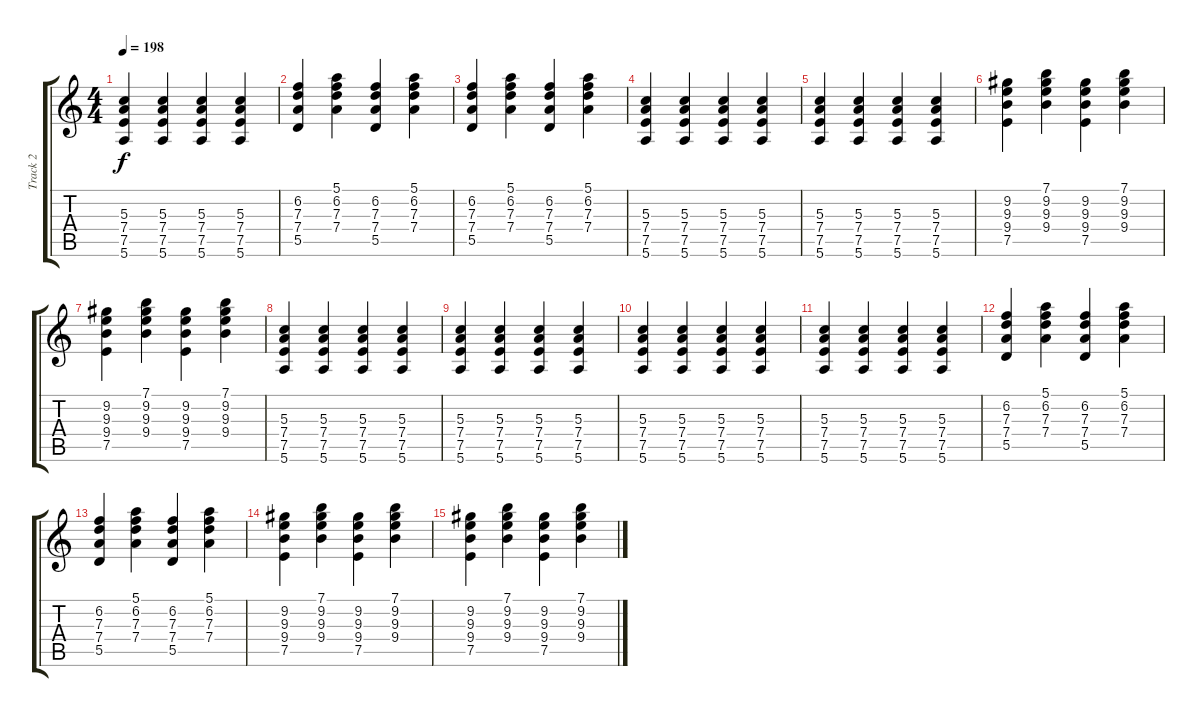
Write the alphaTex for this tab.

\track ("Track 2" "Track 2") {mute instrument acousticguitarsteel}
\staff {score tabs}
\tuning (E4 B3 G3 D3 A2 E2) {hide}
\ts (4 4)
\tempo 198
\clef g2
\ks c
(5.3 7.4 7.5 5.6).4{dy f} (5.3 7.4 7.5 5.6).4 (5.3 7.4 7.5 5.6).4 (5.3 7.4 7.5 5.6).4 |
(6.2 7.3 7.4 5.5).4 (5.1 6.2 7.3 7.4).4 (6.2 7.3 7.4 5.5).4 (5.1 6.2 7.3 7.4).4 |
(6.2 7.3 7.4 5.5).4 (5.1 6.2 7.3 7.4).4 (6.2 7.3 7.4 5.5).4 (5.1 6.2 7.3 7.4).4 |
(5.3 7.4 7.5 5.6).4 (5.3 7.4 7.5 5.6).4 (5.3 7.4 7.5 5.6).4 (5.3 7.4 7.5 5.6).4 |
(5.3 7.4 7.5 5.6).4 (5.3 7.4 7.5 5.6).4 (5.3 7.4 7.5 5.6).4 (5.3 7.4 7.5 5.6).4 |
(9.2 9.3 9.4 7.5).4 (7.1 9.2 9.3 9.4).4 (9.2 9.3 9.4 7.5).4 (7.1 9.2 9.3 9.4).4 |
(9.2 9.3 9.4 7.5).4 (7.1 9.2 9.3 9.4).4 (9.2 9.3 9.4 7.5).4 (7.1 9.2 9.3 9.4).4 |
(5.3 7.4 7.5 5.6).4 (5.3 7.4 7.5 5.6).4 (5.3 7.4 7.5 5.6).4 (5.3 7.4 7.5 5.6).4 |
(5.3 7.4 7.5 5.6).4 (5.3 7.4 7.5 5.6).4 (5.3 7.4 7.5 5.6).4 (5.3 7.4 7.5 5.6).4 |
(5.3 7.4 7.5 5.6).4 (5.3 7.4 7.5 5.6).4 (5.3 7.4 7.5 5.6).4 (5.3 7.4 7.5 5.6).4 |
(5.3 7.4 7.5 5.6).4 (5.3 7.4 7.5 5.6).4 (5.3 7.4 7.5 5.6).4 (5.3 7.4 7.5 5.6).4 |
(6.2 7.3 7.4 5.5).4 (5.1 6.2 7.3 7.4).4 (6.2 7.3 7.4 5.5).4 (5.1 6.2 7.3 7.4).4 |
(6.2 7.3 7.4 5.5).4 (5.1 6.2 7.3 7.4).4 (6.2 7.3 7.4 5.5).4 (5.1 6.2 7.3 7.4).4 |
(9.2 9.3 9.4 7.5).4 (7.1 9.2 9.3 9.4).4 (9.2 9.3 9.4 7.5).4 (7.1 9.2 9.3 9.4).4 |
(9.2 9.3 9.4 7.5).4 (7.1 9.2 9.3 9.4).4 (9.2 9.3 9.4 7.5).4 (7.1 9.2 9.3 9.4).4
